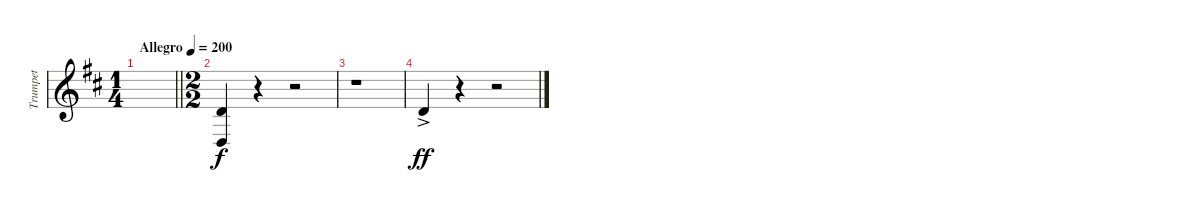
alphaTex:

\track ("Trumpet" "Trumpet") {instrument trumpet}
\staff {score}
\tuning (E4 B3 G3 D3 A2 E2) {hide}
\ts (1 4)
\tempo (200 "Allegro")
\clef g2
\barLineRight lightlight
\ks d
|
\ts (2 2)
(3.2 0.4).4 r.4 r.2 |
r.1 |
3.2{ac}.4{dy ff} r.4 r.2
